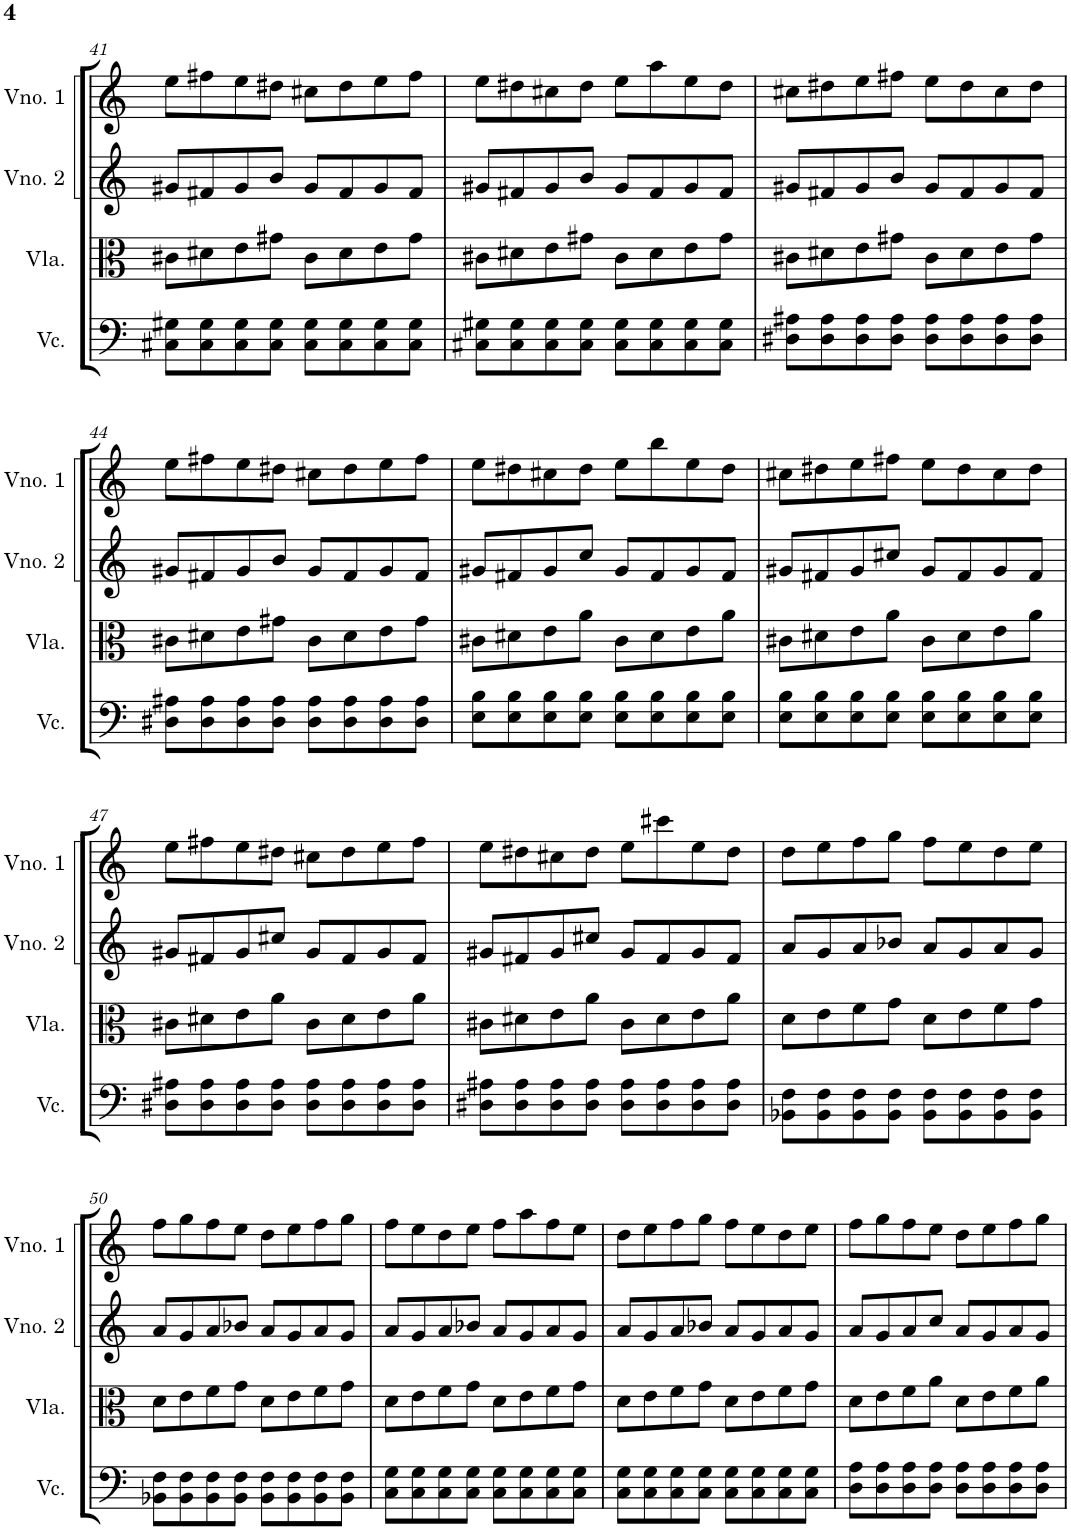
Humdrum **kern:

**kern	**kern	**kern	**kern
*part4	*part3	*part2	*part1
*staff4	*staff3	*staff2	*staff1
*I"Violoncelo	*I"Viola	*I"Violino 2	*I"Violino 1
*I'Vc.	*I'Vla.	*I'Vno. 2	*I'Vno. 1
!!LO:PB:g=z
*clefF4	*clefC3	*clefG2	*clefG2
*k[]	*k[]	*k[]	*k[]
*M4/4	*M4/4	*M4/4	*M4/4
=41	=41	=41	=41
8C#X\ 8G#X\L	8c#X\L	8g#X/L	8ee\L
8C#\ 8G#\	8d#X\	8f#X/	8ff#X\
8C#\ 8G#\	8e\	8g#/	8ee\
8C#\ 8G#\J	8g#X\J	8b/J	8dd#X\J
8C#\ 8G#\L	8c#\L	8g#/L	8cc#X\L
8C#\ 8G#\	8d#\	8f#/	8dd#\
8C#\ 8G#\	8e\	8g#/	8ee\
8C#\ 8G#\J	8g#\J	8f#/J	8ff#\J
=42	=42	=42	=42
8C#X\ 8G#X\L	8c#X\L	8g#X/L	8ee\L
8C#\ 8G#\	8d#X\	8f#X/	8dd#X\
8C#\ 8G#\	8e\	8g#/	8cc#X\
8C#\ 8G#\J	8g#X\J	8b/J	8dd#\J
8C#\ 8G#\L	8c#\L	8g#/L	8ee\L
8C#\ 8G#\	8d#\	8f#/	8aa\
8C#\ 8G#\	8e\	8g#/	8ee\
8C#\ 8G#\J	8g#\J	8f#/J	8dd#\J
=43	=43	=43	=43
8D#X\ 8A#X\L	8c#X\L	8g#X/L	8cc#X\L
8D#\ 8A#\	8d#X\	8f#X/	8dd#X\
8D#\ 8A#\	8e\	8g#/	8ee\
8D#\ 8A#\J	8g#X\J	8b/J	8ff#X\J
8D#\ 8A#\L	8c#\L	8g#/L	8ee\L
8D#\ 8A#\	8d#\	8f#/	8dd#\
8D#\ 8A#\	8e\	8g#/	8cc#\
8D#\ 8A#\J	8g#\J	8f#/J	8dd#\J
!!LO:LB:g=z
=44	=44	=44	=44
8D#X\ 8A#X\L	8c#X\L	8g#X/L	8ee\L
8D#\ 8A#\	8d#X\	8f#X/	8ff#X\
8D#\ 8A#\	8e\	8g#/	8ee\
8D#\ 8A#\J	8g#X\J	8b/J	8dd#X\J
8D#\ 8A#\L	8c#\L	8g#/L	8cc#X\L
8D#\ 8A#\	8d#\	8f#/	8dd#\
8D#\ 8A#\	8e\	8g#/	8ee\
8D#\ 8A#\J	8g#\J	8f#/J	8ff#\J
=45	=45	=45	=45
8E\ 8B\L	8c#X\L	8g#X/L	8ee\L
8E\ 8B\	8d#X\	8f#X/	8dd#X\
8E\ 8B\	8e\	8g#/	8cc#X\
8E\ 8B\J	8a\J	8cc/J	8dd#\J
8E\ 8B\L	8c#\L	8g#/L	8ee\L
8E\ 8B\	8d#\	8f#/	8bb\
8E\ 8B\	8e\	8g#/	8ee\
8E\ 8B\J	8a\J	8f#/J	8dd#\J
=46	=46	=46	=46
8E\ 8B\L	8c#X\L	8g#X/L	8cc#X\L
8E\ 8B\	8d#X\	8f#X/	8dd#X\
8E\ 8B\	8e\	8g#/	8ee\
8E\ 8B\J	8a\J	8cc#X/J	8ff#X\J
8E\ 8B\L	8c#\L	8g#/L	8ee\L
8E\ 8B\	8d#\	8f#/	8dd#\
8E\ 8B\	8e\	8g#/	8cc#\
8E\ 8B\J	8a\J	8f#/J	8dd#\J
!!LO:LB:g=z
=47	=47	=47	=47
8D#X\ 8A#X\L	8c#X\L	8g#X/L	8ee\L
8D#\ 8A#\	8d#X\	8f#X/	8ff#X\
8D#\ 8A#\	8e\	8g#/	8ee\
8D#\ 8A#\J	8a\J	8cc#X/J	8dd#X\J
8D#\ 8A#\L	8c#\L	8g#/L	8cc#X\L
8D#\ 8A#\	8d#\	8f#/	8dd#\
8D#\ 8A#\	8e\	8g#/	8ee\
8D#\ 8A#\J	8a\J	8f#/J	8ff#\J
=48	=48	=48	=48
8D#X\ 8A#X\L	8c#X\L	8g#X/L	8ee\L
8D#\ 8A#\	8d#X\	8f#X/	8dd#X\
8D#\ 8A#\	8e\	8g#/	8cc#X\
8D#\ 8A#\J	8a\J	8cc#X/J	8dd#\J
8D#\ 8A#\L	8c#\L	8g#/L	8ee\L
8D#\ 8A#\	8d#\	8f#/	8ccc#X\
8D#\ 8A#\	8e\	8g#/	8ee\
8D#\ 8A#\J	8a\J	8f#/J	8dd#\J
=49	=49	=49	=49
8BB-X\ 8F\L	8d\L	8a/L	8dd\L
8BB-\ 8F\	8e\	8g/	8ee\
8BB-\ 8F\	8f\	8a/	8ff\
8BB-\ 8F\J	8g\J	8b-X/J	8gg\J
8BB-\ 8F\L	8d\L	8a/L	8ff\L
8BB-\ 8F\	8e\	8g/	8ee\
8BB-\ 8F\	8f\	8a/	8dd\
8BB-\ 8F\J	8g\J	8g/J	8ee\J
!!LO:LB:g=z
=50	=50	=50	=50
8BB-X\ 8F\L	8d\L	8a/L	8ff\L
8BB-\ 8F\	8e\	8g/	8gg\
8BB-\ 8F\	8f\	8a/	8ff\
8BB-\ 8F\J	8g\J	8b-X/J	8ee\J
8BB-\ 8F\L	8d\L	8a/L	8dd\L
8BB-\ 8F\	8e\	8g/	8ee\
8BB-\ 8F\	8f\	8a/	8ff\
8BB-\ 8F\J	8g\J	8g/J	8gg\J
=51	=51	=51	=51
8C\ 8G\L	8d\L	8a/L	8ff\L
8C\ 8G\	8e\	8g/	8ee\
8C\ 8G\	8f\	8a/	8dd\
8C\ 8G\J	8g\J	8b-X/J	8ee\J
8C\ 8G\L	8d\L	8a/L	8ff\L
8C\ 8G\	8e\	8g/	8aa\
8C\ 8G\	8f\	8a/	8ff\
8C\ 8G\J	8g\J	8g/J	8ee\J
=52	=52	=52	=52
8C\ 8G\L	8d\L	8a/L	8dd\L
8C\ 8G\	8e\	8g/	8ee\
8C\ 8G\	8f\	8a/	8ff\
8C\ 8G\J	8g\J	8b-X/J	8gg\J
8C\ 8G\L	8d\L	8a/L	8ff\L
8C\ 8G\	8e\	8g/	8ee\
8C\ 8G\	8f\	8a/	8dd\
8C\ 8G\J	8g\J	8g/J	8ee\J
=53	=53	=53	=53
8D\ 8A\L	8d\L	8a/L	8ff\L
8D\ 8A\	8e\	8g/	8gg\
8D\ 8A\	8f\	8a/	8ff\
8D\ 8A\J	8a\J	8cc/J	8ee\J
8D\ 8A\L	8d\L	8a/L	8dd\L
8D\ 8A\	8e\	8g/	8ee\
8D\ 8A\	8f\	8a/	8ff\
8D\ 8A\J	8a\J	8g/J	8gg\J
=	=	=	=
*-	*-	*-	*-
